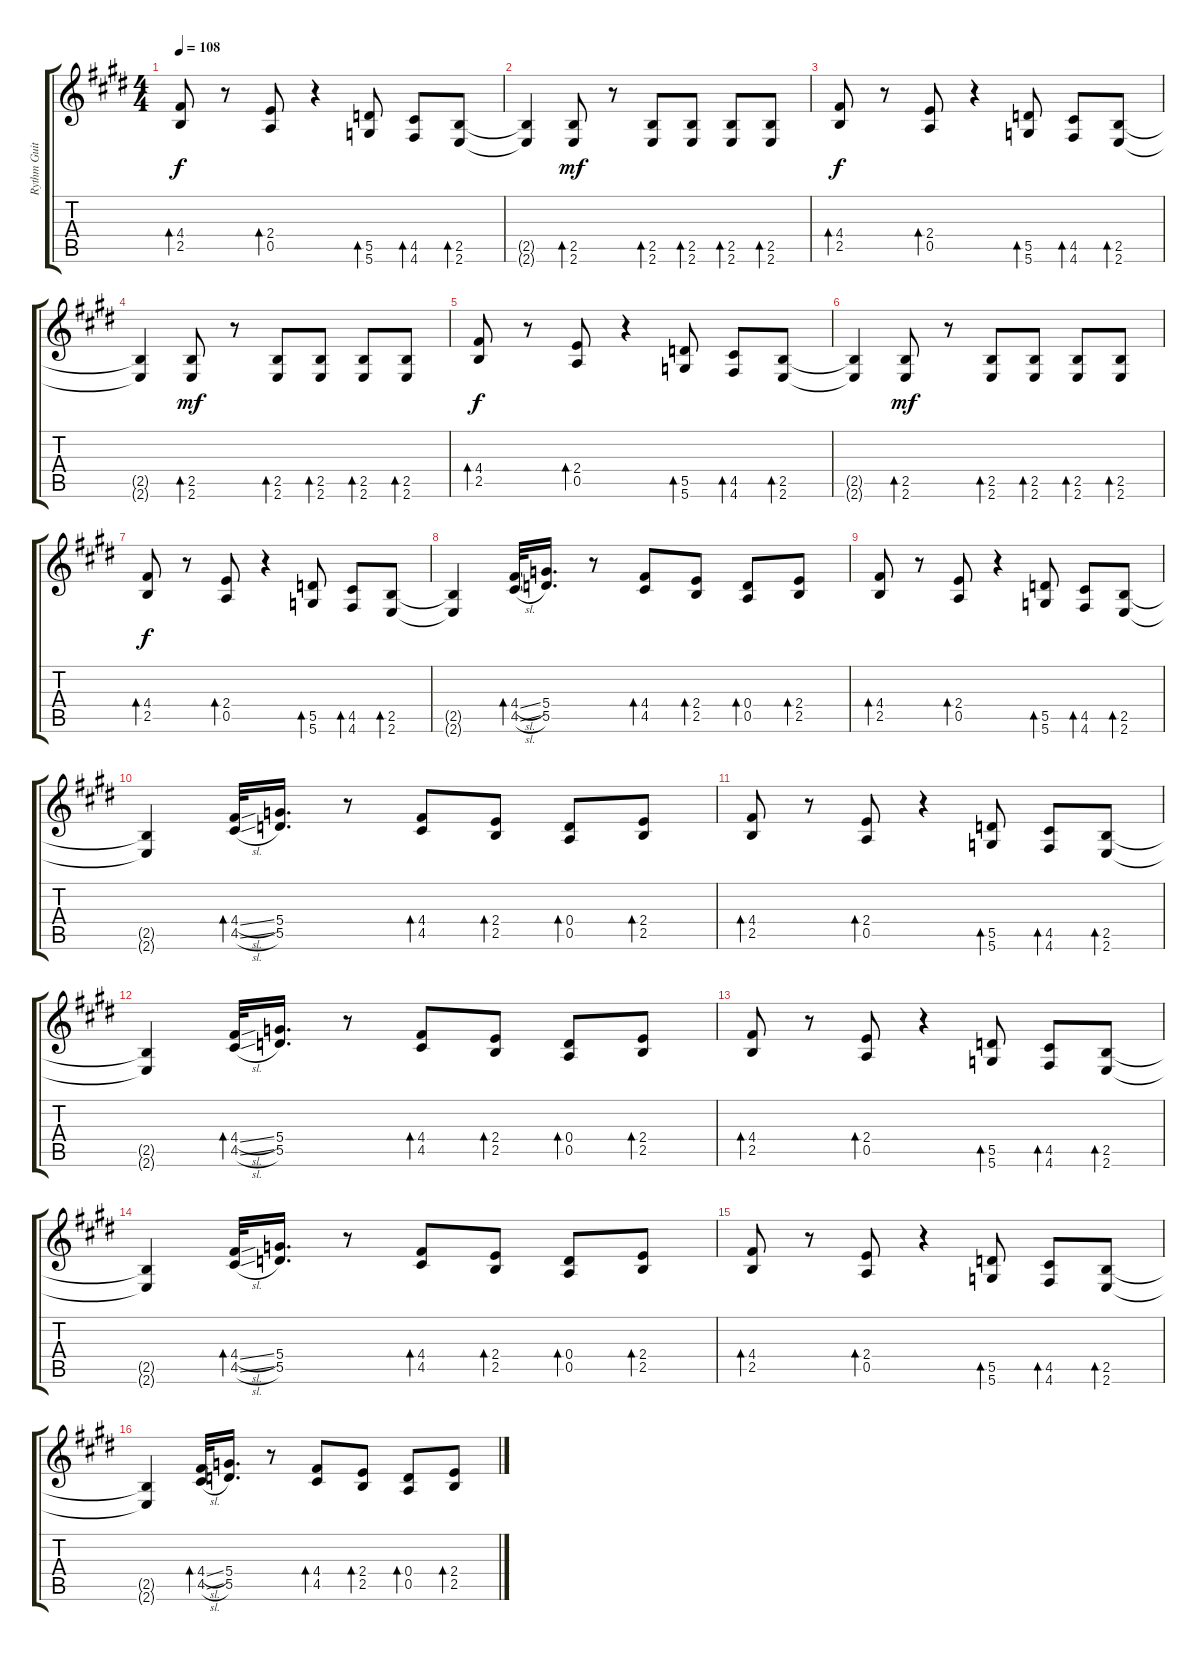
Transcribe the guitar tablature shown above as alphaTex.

\track ("Rythm Guitar-left" "Rythm Guit") {instrument acousticguitarsteel}
\staff {score tabs}
\tuning (E4 B3 G3 D3 A2 D2) {hide}
\ts (4 4)
\tempo 108
\clef g2
\ks e
(4.4 2.5).8{bd 120 dy f} r.8 (2.4 0.5).8{bd 120} r.4 (5.5 5.6).8{bd 60} (4.5 4.6).8{bd 60} (2.5 2.6).8{bd 60} |
(2.5{t} 2.6{t}).4 (2.5 2.6).8{bd 60 dy mf} r.8 (2.5 2.6).8{bd 120} (2.5 2.6).8{bd 120} (2.5 2.6).8{bd 120} (2.5 2.6).8{bd 120} |
(4.4 2.5).8{bd 120 dy f} r.8 (2.4 0.5).8{bd 120} r.4 (5.5 5.6).8{bd 60} (4.5 4.6).8{bd 60} (2.5 2.6).8{bd 60} |
(2.5{t} 2.6{t}).4 (2.5 2.6).8{bd 60 dy mf} r.8 (2.5 2.6).8{bd 120} (2.5 2.6).8{bd 120} (2.5 2.6).8{bd 120} (2.5 2.6).8{bd 120} |
(4.4 2.5).8{bd 120 dy f} r.8 (2.4 0.5).8{bd 120} r.4 (5.5 5.6).8{bd 60} (4.5 4.6).8{bd 60} (2.5 2.6).8{bd 60} |
(2.5{t} 2.6{t}).4 (2.5 2.6).8{bd 60 dy mf} r.8 (2.5 2.6).8{bd 120} (2.5 2.6).8{bd 120} (2.5 2.6).8{bd 120} (2.5 2.6).8{bd 120} |
(4.4 2.5).8{bd 120 dy f} r.8 (2.4 0.5).8{bd 120} r.4 (5.5 5.6).8{bd 60} (4.5 4.6).8{bd 60} (2.5 2.6).8{bd 60} |
(2.5{t} 2.6{t}).4 (4.4{sl} 4.5{sl}).32{bd 60} (5.4 5.5).16{d} r.8 (4.4 4.5).8{bd 120} (2.4 2.5).8{bd 120} (0.4 0.5).8{bd 120} (2.4 2.5).8{bd 120} |
(4.4 2.5).8{bd 120} r.8 (2.4 0.5).8{bd 120} r.4 (5.5 5.6).8{bd 60} (4.5 4.6).8{bd 60} (2.5 2.6).8{bd 60} |
(2.5{t} 2.6{t}).4 (4.4{sl} 4.5{sl}).32{bd 60} (5.4 5.5).16{d} r.8 (4.4 4.5).8{bd 120} (2.4 2.5).8{bd 120} (0.4 0.5).8{bd 120} (2.4 2.5).8{bd 120} |
(4.4 2.5).8{bd 120} r.8 (2.4 0.5).8{bd 120} r.4 (5.5 5.6).8{bd 60} (4.5 4.6).8{bd 60} (2.5 2.6).8{bd 60} |
(2.5{t} 2.6{t}).4 (4.4{sl} 4.5{sl}).32{bd 60} (5.4 5.5).16{d} r.8 (4.4 4.5).8{bd 120} (2.4 2.5).8{bd 120} (0.4 0.5).8{bd 120} (2.4 2.5).8{bd 120} |
(4.4 2.5).8{bd 120} r.8 (2.4 0.5).8{bd 120} r.4 (5.5 5.6).8{bd 60} (4.5 4.6).8{bd 60} (2.5 2.6).8{bd 60} |
(2.5{t} 2.6{t}).4 (4.4{sl} 4.5{sl}).32{bd 60} (5.4 5.5).16{d} r.8 (4.4 4.5).8{bd 120} (2.4 2.5).8{bd 120} (0.4 0.5).8{bd 120} (2.4 2.5).8{bd 120} |
(4.4 2.5).8{bd 120} r.8 (2.4 0.5).8{bd 120} r.4 (5.5 5.6).8{bd 60} (4.5 4.6).8{bd 60} (2.5 2.6).8{bd 60} |
(2.5{t} 2.6{t}).4 (4.4{sl} 4.5{sl}).32{bd 60} (5.4 5.5).16{d} r.8 (4.4 4.5).8{bd 120} (2.4 2.5).8{bd 120} (0.4 0.5).8{bd 120} (2.4 2.5).8{bd 120}
